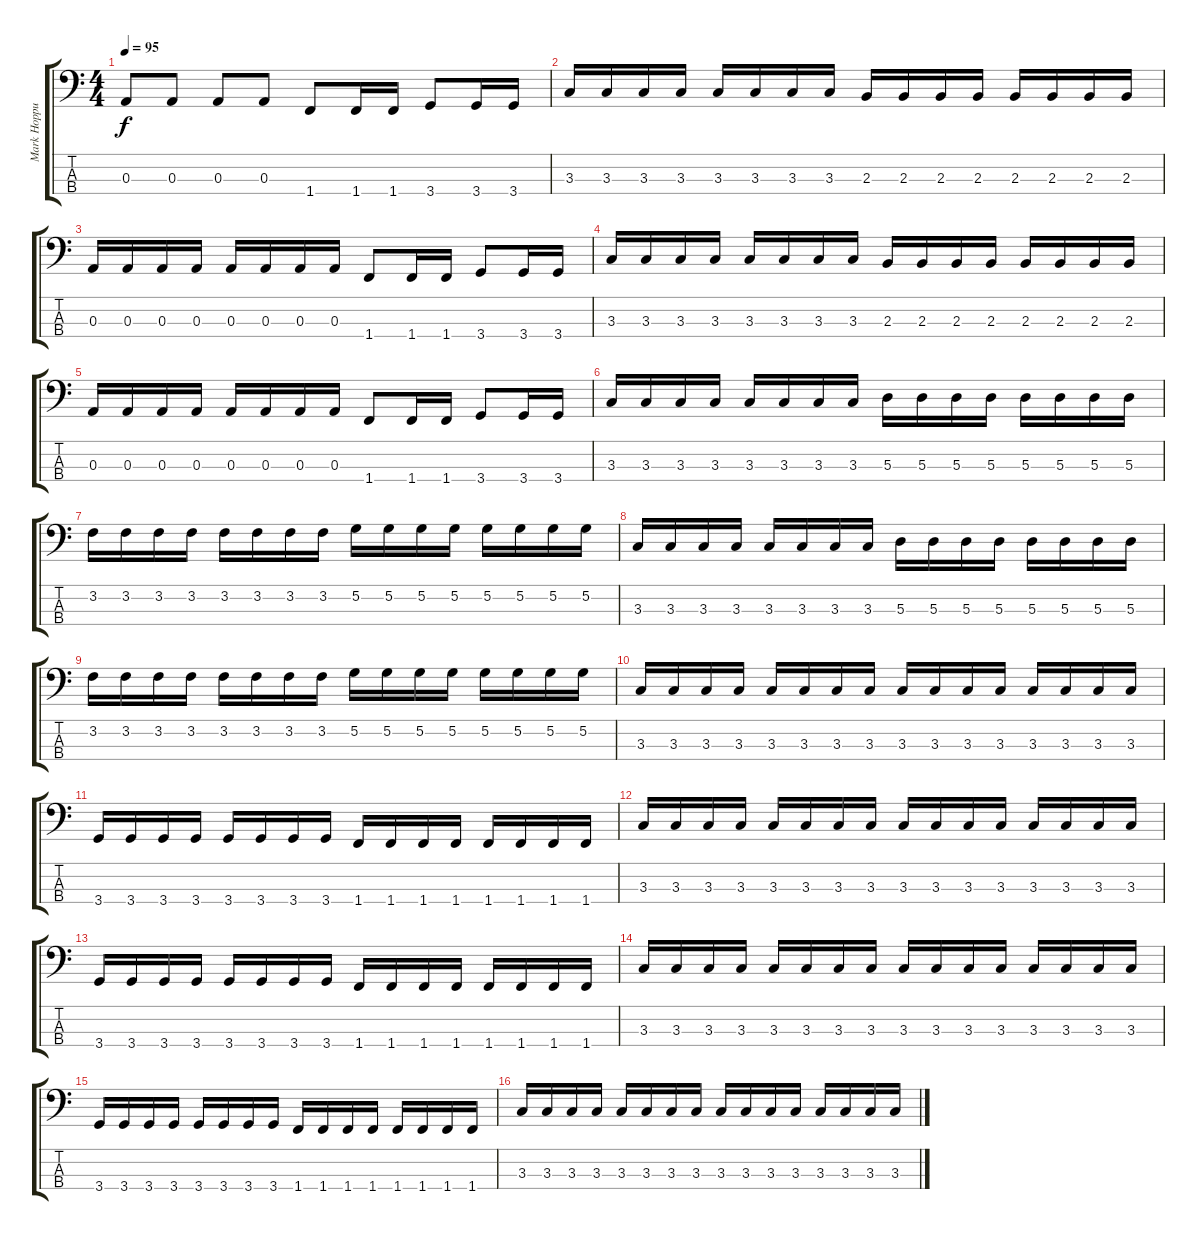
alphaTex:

\track ("Mark Hoppus" "Mark Hoppu") {instrument electricbasspick}
\staff {score tabs}
\tuning (G2 D2 A1 E1) {hide}
\ts (4 4)
\tempo 95
\clef f4
\ks c
0.3.8{dy f} 0.3.8 0.3.8 0.3.8 1.4.8 1.4.16 1.4.16 3.4.8 3.4.16 3.4.16 |
3.3.16 3.3.16 3.3.16 3.3.16 3.3.16 3.3.16 3.3.16 3.3.16 2.3.16 2.3.16 2.3.16 2.3.16 2.3.16 2.3.16 2.3.16 2.3.16 |
0.3.16 0.3.16 0.3.16 0.3.16 0.3.16 0.3.16 0.3.16 0.3.16 1.4.8 1.4.16 1.4.16 3.4.8 3.4.16 3.4.16 |
3.3.16 3.3.16 3.3.16 3.3.16 3.3.16 3.3.16 3.3.16 3.3.16 2.3.16 2.3.16 2.3.16 2.3.16 2.3.16 2.3.16 2.3.16 2.3.16 |
0.3.16 0.3.16 0.3.16 0.3.16 0.3.16 0.3.16 0.3.16 0.3.16 1.4.8 1.4.16 1.4.16 3.4.8 3.4.16 3.4.16 |
3.3.16 3.3.16 3.3.16 3.3.16 3.3.16 3.3.16 3.3.16 3.3.16 5.3.16 5.3.16 5.3.16 5.3.16 5.3.16 5.3.16 5.3.16 5.3.16 |
3.2.16 3.2.16 3.2.16 3.2.16 3.2.16 3.2.16 3.2.16 3.2.16 5.2.16 5.2.16 5.2.16 5.2.16 5.2.16 5.2.16 5.2.16 5.2.16 |
3.3.16 3.3.16 3.3.16 3.3.16 3.3.16 3.3.16 3.3.16 3.3.16 5.3.16 5.3.16 5.3.16 5.3.16 5.3.16 5.3.16 5.3.16 5.3.16 |
3.2.16 3.2.16 3.2.16 3.2.16 3.2.16 3.2.16 3.2.16 3.2.16 5.2.16 5.2.16 5.2.16 5.2.16 5.2.16 5.2.16 5.2.16 5.2.16 |
3.3.16 3.3.16 3.3.16 3.3.16 3.3.16 3.3.16 3.3.16 3.3.16 3.3.16 3.3.16 3.3.16 3.3.16 3.3.16 3.3.16 3.3.16 3.3.16 |
3.4.16 3.4.16 3.4.16 3.4.16 3.4.16 3.4.16 3.4.16 3.4.16 1.4.16 1.4.16 1.4.16 1.4.16 1.4.16 1.4.16 1.4.16 1.4.16 |
3.3.16 3.3.16 3.3.16 3.3.16 3.3.16 3.3.16 3.3.16 3.3.16 3.3.16 3.3.16 3.3.16 3.3.16 3.3.16 3.3.16 3.3.16 3.3.16 |
3.4.16 3.4.16 3.4.16 3.4.16 3.4.16 3.4.16 3.4.16 3.4.16 1.4.16 1.4.16 1.4.16 1.4.16 1.4.16 1.4.16 1.4.16 1.4.16 |
3.3.16 3.3.16 3.3.16 3.3.16 3.3.16 3.3.16 3.3.16 3.3.16 3.3.16 3.3.16 3.3.16 3.3.16 3.3.16 3.3.16 3.3.16 3.3.16 |
3.4.16 3.4.16 3.4.16 3.4.16 3.4.16 3.4.16 3.4.16 3.4.16 1.4.16 1.4.16 1.4.16 1.4.16 1.4.16 1.4.16 1.4.16 1.4.16 |
3.3.16 3.3.16 3.3.16 3.3.16 3.3.16 3.3.16 3.3.16 3.3.16 3.3.16 3.3.16 3.3.16 3.3.16 3.3.16 3.3.16 3.3.16 3.3.16
